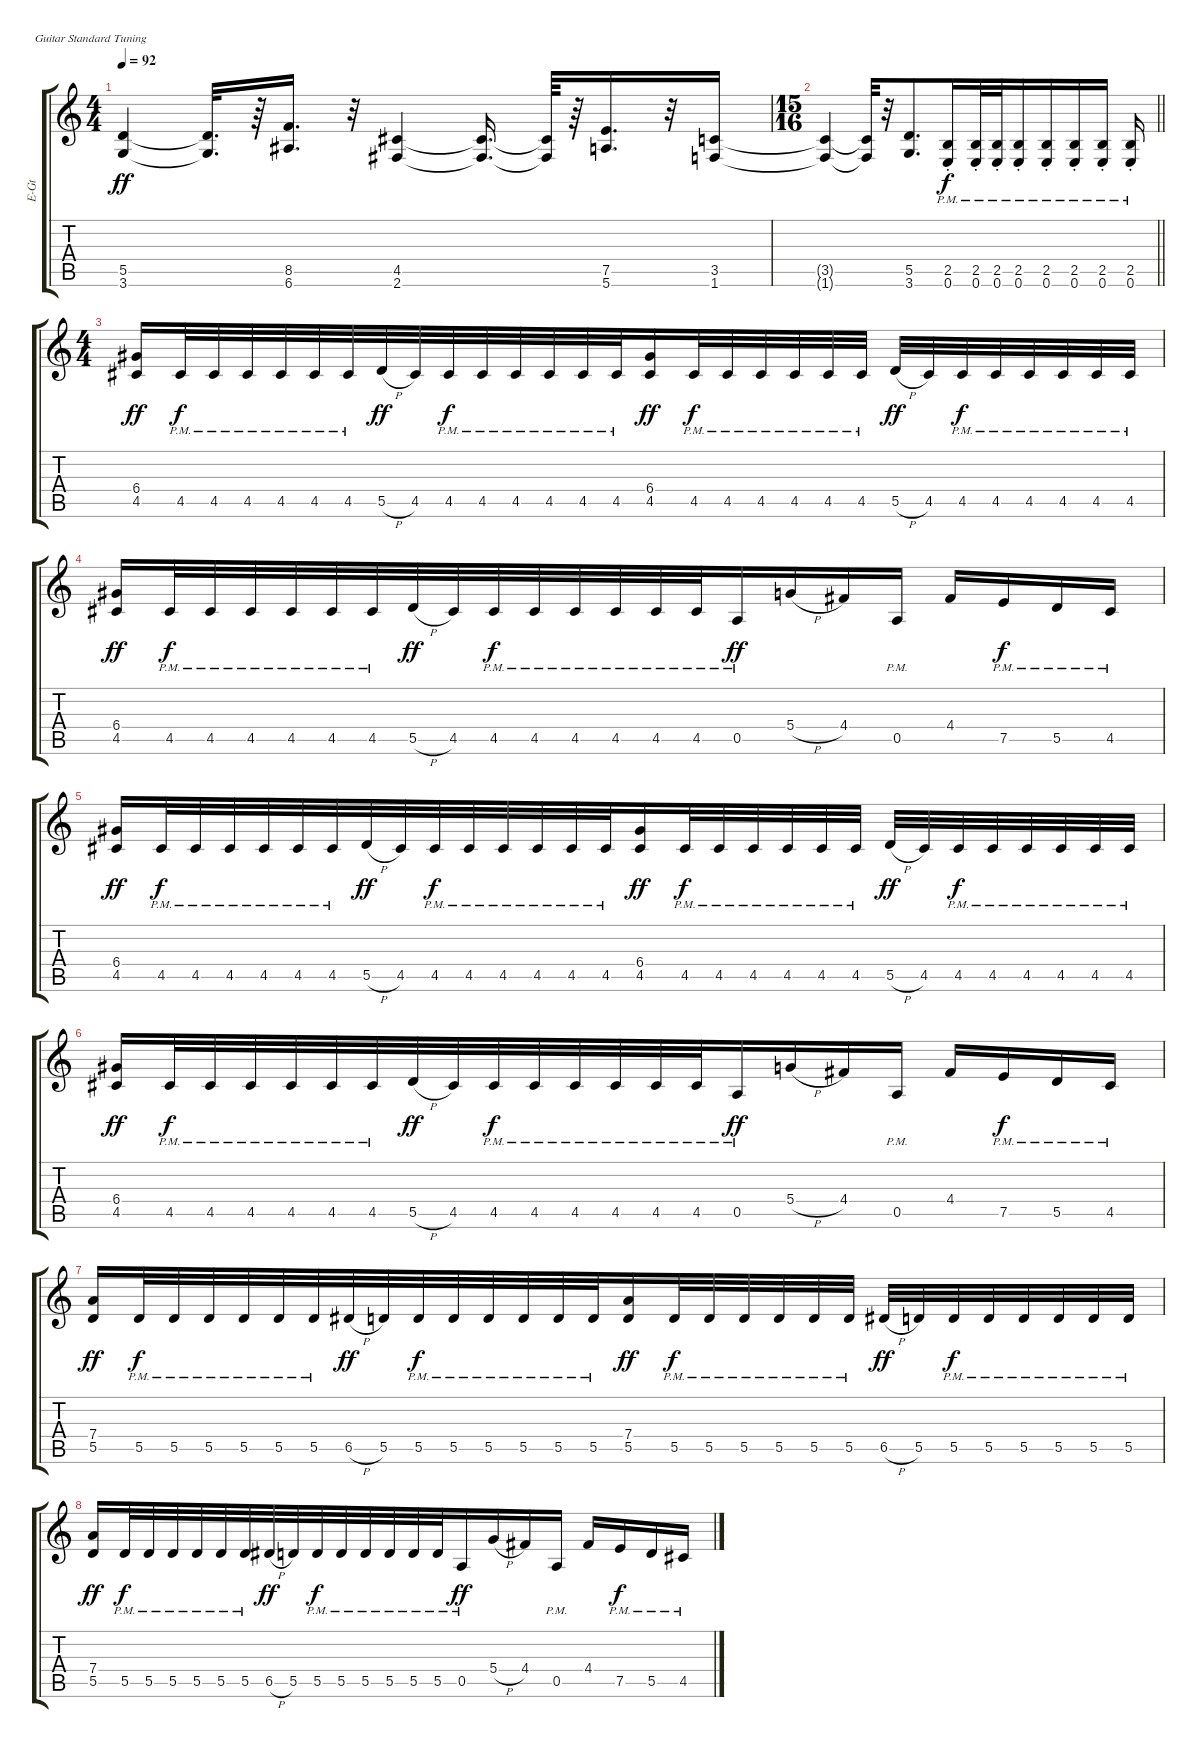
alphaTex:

\track ("Rhythm " "E-Gt") {instrument distortionguitar}
\staff {score tabs}
\tuning (E4 B3 G3 D3 A2 E2)
\ts (4 4)
\tempo 92
\clef g2
\ks c
(5.5{t} 3.6{t}).4{dy ff} (5.5{t} 3.6{t}).32{d} r.64 (8.5 6.6).16{d} r.32 (4.5 2.6).4 (4.5{t} 2.6{t}).16{d} (4.5{t} 2.6{t}).64 r.64 (7.5 5.6).16{d} r.32 (3.5 1.6).16 |
\ts (15 16)
\beaming (8 7)
\barLineRight lightlight
(3.5{t} 1.6{t}).4 (3.5{t} 1.6{t}).32 r.32 (5.5 3.6).8{d} (2.5{pm st} 0.6{pm}).16{dy f} (2.5{pm st} 0.6{pm}).32 (2.5{pm st} 0.6{pm}).32 (2.5{pm st} 0.6{pm}).16 (2.5{pm st} 0.6{pm}).16 (2.5{pm st} 0.6{pm}).16 (2.5{pm st} 0.6{pm}).16 (2.5{pm st} 0.6{pm}).16 |
\ts (4 4)
\beaming (8 6 4)
(6.4 4.5).16{dy ff} 4.5{pm}.32{dy f} 4.5{pm}.32 4.5{pm}.32 4.5{pm}.32 4.5{pm}.32 4.5{pm}.32 5.5{h}.32{dy ff} 4.5.32 4.5{pm}.32{dy f} 4.5{pm}.32 4.5{pm}.32 4.5{pm}.32 4.5{pm}.32 4.5{pm}.32 (6.4 4.5).16{dy ff} 4.5{pm}.32{dy f} 4.5{pm}.32 4.5{pm}.32 4.5{pm}.32 4.5{pm}.32 4.5{pm}.32 5.5{h}.32{dy ff} 4.5.32 4.5{pm}.32{dy f} 4.5{pm}.32 4.5{pm}.32 4.5{pm}.32 4.5{pm}.32 4.5{pm}.32 |
(6.4 4.5).16{dy ff} 4.5{pm}.32{dy f} 4.5{pm}.32 4.5{pm}.32 4.5{pm}.32 4.5{pm}.32 4.5{pm}.32 5.5{h}.32{dy ff} 4.5.32 4.5{pm}.32{dy f} 4.5{pm}.32 4.5{pm}.32 4.5{pm}.32 4.5{pm}.32 4.5{pm}.32 0.5{pm}.16{dy ff} 5.4{h}.16 4.4.16 0.5{pm}.16 4.4.16 7.5{pm}.16{dy f} 5.5{pm}.16 4.5{pm}.16 |
(6.4 4.5).16{dy ff} 4.5{pm}.32{dy f} 4.5{pm}.32 4.5{pm}.32 4.5{pm}.32 4.5{pm}.32 4.5{pm}.32 5.5{h}.32{dy ff} 4.5.32 4.5{pm}.32{dy f} 4.5{pm}.32 4.5{pm}.32 4.5{pm}.32 4.5{pm}.32 4.5{pm}.32 (6.4 4.5).16{dy ff} 4.5{pm}.32{dy f} 4.5{pm}.32 4.5{pm}.32 4.5{pm}.32 4.5{pm}.32 4.5{pm}.32 5.5{h}.32{dy ff} 4.5.32 4.5{pm}.32{dy f} 4.5{pm}.32 4.5{pm}.32 4.5{pm}.32 4.5{pm}.32 4.5{pm}.32 |
(6.4 4.5).16{dy ff} 4.5{pm}.32{dy f} 4.5{pm}.32 4.5{pm}.32 4.5{pm}.32 4.5{pm}.32 4.5{pm}.32 5.5{h}.32{dy ff} 4.5.32 4.5{pm}.32{dy f} 4.5{pm}.32 4.5{pm}.32 4.5{pm}.32 4.5{pm}.32 4.5{pm}.32 0.5{pm}.16{dy ff} 5.4{h}.16 4.4.16 0.5{pm}.16 4.4.16 7.5{pm}.16{dy f} 5.5{pm}.16 4.5{pm}.16 |
(7.4 5.5).16{dy ff} 5.5{pm}.32{dy f} 5.5{pm}.32 5.5{pm}.32 5.5{pm}.32 5.5{pm}.32 5.5{pm}.32 6.5{h}.32{dy ff} 5.5.32 5.5{pm}.32{dy f} 5.5{pm}.32 5.5{pm}.32 5.5{pm}.32 5.5{pm}.32 5.5{pm}.32 (7.4 5.5).16{dy ff} 5.5{pm}.32{dy f} 5.5{pm}.32 5.5{pm}.32 5.5{pm}.32 5.5{pm}.32 5.5{pm}.32 6.5{h}.32{dy ff} 5.5.32 5.5{pm}.32{dy f} 5.5{pm}.32 5.5{pm}.32 5.5{pm}.32 5.5{pm}.32 5.5{pm}.32 |
(7.4 5.5).16{dy ff} 5.5{pm}.32{dy f} 5.5{pm}.32 5.5{pm}.32 5.5{pm}.32 5.5{pm}.32 5.5{pm}.32 6.5{h}.32{dy ff} 5.5.32 5.5{pm}.32{dy f} 5.5{pm}.32 5.5{pm}.32 5.5{pm}.32 5.5{pm}.32 5.5{pm}.32 0.5{pm}.16{dy ff} 5.4{h}.16 4.4.16 0.5{pm}.16 4.4.16 7.5{pm}.16{dy f} 5.5{pm}.16 4.5{pm}.16
